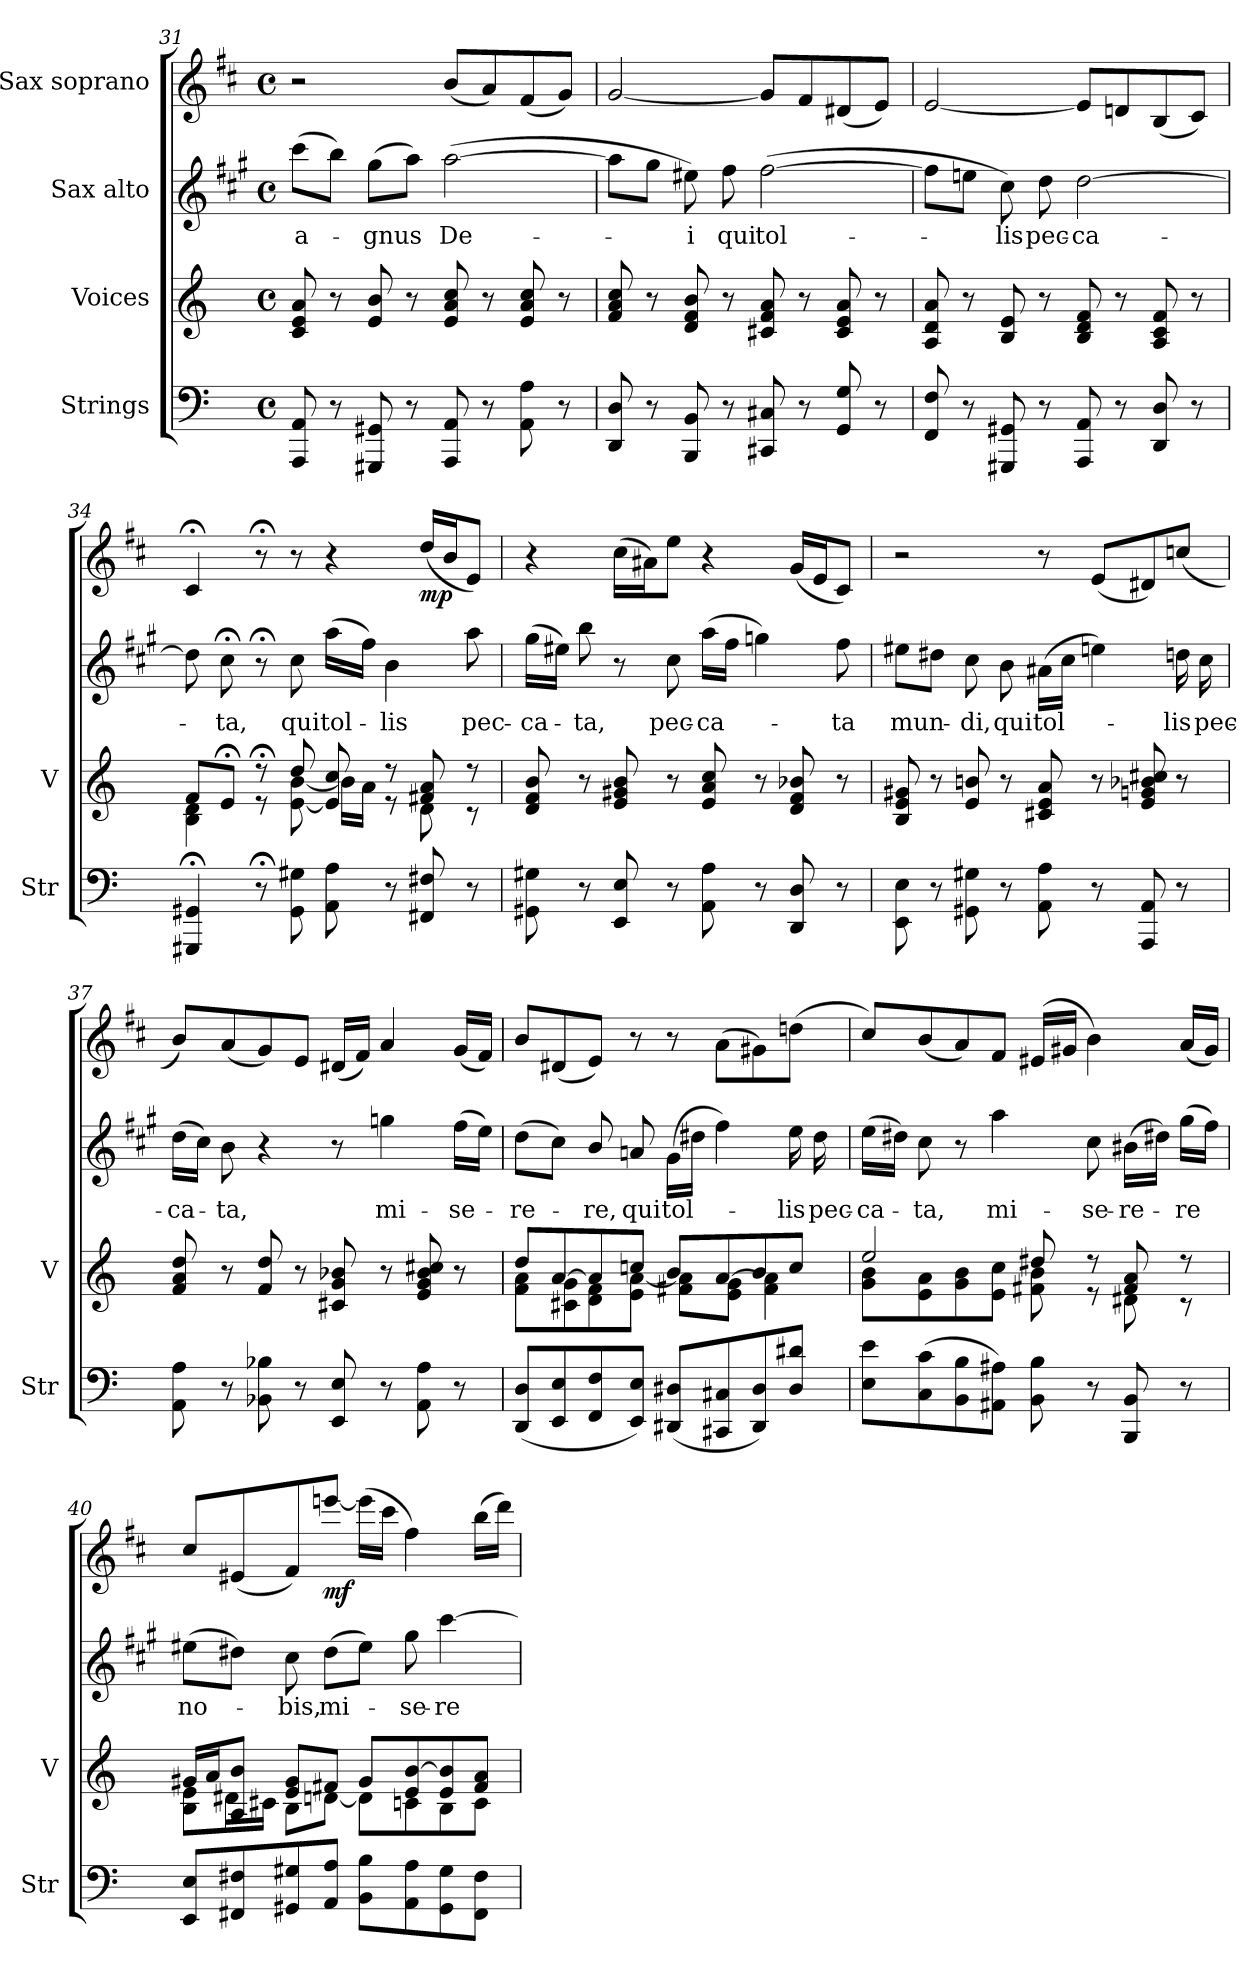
**kern	**kern	**kern	**text	**kern	**dynam
*part4	*part3	*part2	*part2	*part1	*part1
*staff4	*staff3	*staff2	*staff2	*staff1	*staff1
*I"Strings	*I"Voices	*I"Sax alto	*	*I"Sax soprano	*
*I'Str	*I'V	*	*	*	*
*clefF4	*clefG2	*clefG2	*	*clefG2	*
*	*	*ITrd5c9	*	*ITrd1c2	*
*k[]	*k[]	*k[]	*	*k[]	*
*M4/4	*M4/4	*M4/4	*	*M4/4	*
*met(c)	*met(c)	*met(c)	*	*met(c)	*
*MM35	*MM35	*MM35	*	*MM35	*
=31	=31	=31	=31	=31	=31
!	!	!	!LO:LY:b	!	!
8AAA/ 8AA/	8c/ 8e/ 8a/	(>8ee\L	a-	2r	.
8r	8r	8dd\J)	.	.	.
!	!	!	!LO:LY:b	!	!
8GGG#X/ 8GG#X/	8e/ 8b/	(>8b\L	-gnus	.	.
8r	8r	8cc\J)	.	.	.
!	!	!	!LO:LY:b	!	!
8AAA/ 8AA/	8e/ 8a/ 8cc/	(>[2cc\	De-	(<8a/L	.
8r	8r	.	.	8g/)	.
8AA\ 8A\	8e/ 8a/ 8cc/	.	.	(<8e/	.
8r	8r	.	.	8f/J)	.
=32	=32	=32	=32	=32	=32
8DD/ 8D/	8f/ 8a/ 8cc/	8cc\L]	.	[2f/	.
8r	8r	8b\J	.	.	.
!	!	!	!LO:LY:b	!	!
8BBB/ 8BB/	8d/ 8f/ 8b/	8g#X\)	-i	.	.
!	!	!	!LO:LY:b	!	!
8r	8r	8a\	qui	.	.
!	!	!	!LO:LY:b	!	!
8CC#X/ 8C#X/	8c#X/ 8f/ 8a/	(>[2a\	tol-	8f/L]	.
8r	8r	.	.	8e/	.
8GG/ 8G/	8c#/ 8e/ 8a/	.	.	(<8c#X/	.
8r	8r	.	.	8d/J)	.
!!LO:PB:g=z
=33	=33	=33	=33	=33	=33
8FF/ 8F/	8A/ 8d/ 8a/	8a\L]	.	[2d/	.
8r	8r	8gn\J	.	.	.
!	!	!	!LO:LY:b	!	!
8GGG#X/ 8GG#X/	8B/ 8e/	8e\)	lis	.	.
!	!	!	!LO:LY:b	!	!
8r	8r	8f\	pec-	.	.
*	*	*	*	*MM32	*
!	!	!	!LO:LY:b	!	!
8AAA/ 8AA/	8B/ 8d/ 8f/	[2f\	-ca-	8d/L]	.
8r	8r	.	.	8cn/	.
*	*	*	*	*MM30	*
8DD/ 8D/	8A/ 8c/ 8f/	.	.	(<8A/	.
*	*	*	*	*MM27	*
8r	8r	.	.	8B/J)	.
=34	=34	=34	=34	=34	=34
*	*	*	*	*MM25	*
*	*^	*	*	*	*
4GGG#X/; 4GG#X/;	8f/L	4B\ 4d\	8f\]	.	4B;/	.
!	!	!	!	!LO:LY:b	!	!
.	8e;</J	.	8e;<\	-ta,	.	.
*	*	*	*	*	*MM17	*
8r;	8r;<	8r	8r;<	.	8r;<	.
*	*	*	*	*	*MM35	*
!	!	!	!	!LO:LY:b	!	!
8GG#\ 8G#X\	8dd/	[8e\ [8b\	8e\	qui	8r	.
!	!	!	!	!LO:LY:b	!	!
8AA\ 8A\	8e/] 8cc/	16b\LL]	(>16cc\LL	tol-	4r	.
.	.	16a\JJ	16a\JJ)	.	.	.
!	!	!	!	!LO:LY:b	!	!
8r	8r	8r	4d\	-lis	.	.
!	!	!	!	!	!	!LO:DY:b
8FF#X/ 8F#X/	8f#X/ 8a/	8d\	.	.	(<16cc/LL	mp
.	.	.	.	.	16a/J	.
!	!	!	!	!LO:LY:b	!	!
8r	8r	8r	8cc\	pec-	8d/J)	.
=35	=35	=35	=35	=35	=35	=35
!	!	!	!	!LO:LY:b	!	!
*	*v	*v	*	*	*	*
8GG#X\ 8G#X\	8d/ 8f/ 8b/	(>16b\LL	-ca-	4r	.
.	.	16g#X\JJ)	.	.	.
!	!	!	!LO:LY:b	!	!
8r	8r	8dd\	-ta,	.	.
8EE/ 8E/	8e/ 8g#X/ 8b/	8r	.	(>16b\LL	.
.	.	.	.	16g#X\J)	.
!	!	!	!LO:LY:b	!	!
8r	8r	8e\	pec-	8dd\J	.
!	!	!	!LO:LY:b	!	!
8AA\ 8A\	8e/ 8a/ 8cc/	(>16cc\LL	-ca-	4r	.
.	.	16a\JJ	.	.	.
8r	8r	4b-X\)	.	.	.
8DD/ 8D/	8d/ 8f/ 8b-X/	.	.	(<16f/LL	.
.	.	.	.	16d/J	.
!	!	!	!LO:LY:b	!	!
8r	8r	8a\	-ta	8B/J)	.
!!LO:LB:g=z
=36	=36	=36	=36	=36	=36
!	!	!	!LO:LY:b	!	!
8EE\ 8E\	8B/ 8e/ 8g#X/	8g#X\L	mun-	2r	.
8r	8r	8f#X\J	.	.	.
!	!	!	!LO:LY:b	!	!
8GG#X\ 8G#X\	8e/ 8bn/	8e\	-di,	.	.
!	!	!	!LO:LY:b	!	!
8r	8r	8d\	qui	.	.
!	!	!	!LO:LY:b	!	!
8AA\ 8A\	8c#X/ 8e/ 8a/	(>16c#X\LL	tol-	8r	.
.	.	16e\JJ	.	.	.
8r	8r	4gn\)	.	(<8d/L	.
8AAA/ 8AA/	8e/ 8gn/ 8b-X/ 8cc#X/	.	.	8c#X/)	.
!	!	!	!LO:LY:b	!	!
8r	8r	16fn\	-lis	(<8b-X/J	.
!	!	!	!LO:LY:b	!	!
.	.	16e\	pec-	.	.
=37	=37	=37	=37	=37	=37
!	!	!	!LO:LY:b	!	!
8AA\ 8A\	8f/ 8a/ 8dd/	(>16f\LL	-ca-	8a/L)	.
.	.	16e\JJ)	.	.	.
!	!	!	!LO:LY:b	!	!
8r	8r	8d\	-ta,	(<8g/	.
8BB-X\ 8B-X\	8f/ 8dd/	4r	.	8f/)	.
8r	8r	.	.	8d/J	.
8EE/ 8E/	8c#X/ 8g/ 8b-X/	8r	.	(<16c#X/LL	.
.	.	.	.	16e/JJ)	.
!	!	!	!LO:LY:b	!	!
8r	8r	4b-X\	mi-	4g/	.
8AA\ 8A\	8e/ 8g/ 8b-/ 8cc#X/	.	.	.	.
!	!	!	!LO:LY:b	!	!
8r	8r	(>16a\LL	-se-	(<16f/LL	.
.	.	16g\JJ)	.	16e/JJ)	.
=38	=38	=38	=38	=38	=38
*	*^	*	*	*	*
!	!	!	!	!LO:LY:b	!	!
(<8DD/ 8D/L	8dd/L	8f\ 8a\L	(>8f\L	-re-	8a/L	.
8EE/ 8E/	[8a/	8c#X\ 8g\	8e\J)	.	(<8c#X/	.
!	!	!	!	!LO:LY:b	!	!
8FF/ 8F/	8a/]	8d\ 8f\	8d/	-re,	8d/J)	.
!	!	!	!	!LO:LY:b	!	!
8EE/ 8E/J)	8ccn/J	8e\ [8a\J	8cn/	qui	8r	.
!	!	!	!	!LO:LY:b	!	!
(<8DD#X/ 8D#X/L	8b/L	8f#X\ 8a\]L	(>16B\LL	tol-	8r	.
.	.	.	16f#X\JJ	.	.	.
8CC#X/ 8C#X/	[8a/	8e\ 8g\J	4a\)	.	(>8g\L	.
8DD#/ 8D#/)	8b/	4f#\ 4a\]	.	.	8f#X\)	.
!	!	!	!	!LO:LY:b	!	!
8D#/ 8d#X/J	8cc/J	.	16g\	-lis	(>8ccn\J	.
!	!	!	!	!LO:LY:b	!	!
.	.	.	16f#\	pec-	.	.
!!LO:LB:g=z
=39	=39	=39	=39	=39	=39	=39
!	!	!	!	!LO:LY:b	!	!
8E\ 8e\L	2ee/	8g\ 8b\L	(>16g\LL	-ca-	8b/L)	.
.	.	.	16f#X\JJ)	.	.	.
!	!	!	!	!LO:LY:b	!	!
(>8C\ 8c\	.	8e\ 8a\	8e\	-ta,	(<8a/	.
8BB\ 8B\	.	8g\ 8b\	8r	.	8g/)	.
!	!	!	!	!LO:LY:b	!	!
8AA#X\ 8A#X\J)	.	8e\ 8cc\J	4cc\	mi-	8e/J	.
8BB\ 8B\	8dd#X/	8f#X\ 8b\	.	.	(<16d#X/LL	.
.	.	.	.	.	16f#X/JJ	.
!	!	!	!	!LO:LY:b	!	!
8r	8r	8r	8e\	-se-	4a\)	.
!	!	!	!	!LO:LY:b	!	!
8BBB/ 8BB/	8f#/ 8a/	8d#X\	(>16d#X\LL	-re-	.	.
.	.	.	16f#X\JJ)	.	.	.
!	!	!	!	!LO:LY:b	!	!
8r	8r	8r	(>16b\LL	-re	(<16g/LL	.
.	.	.	16a\JJ)	.	16f#/JJ)	.
=40	=40	=40	=40	=40	=40	=40
!	!	!	!	!LO:LY:b	!	!
8EE/ 8E/L	16g#X/LL	8B\ 8e\L	(>8g#X\L	no-	8b/L	.
.	16a/J	.	.	.	.	.
8FF#X/ 8F#X/	8A/ 8b/J	16d#X\L	8f#X\J)	.	(<8d#X/	.
.	.	16c#X\JJ	.	.	.	.
!	!	!	!	!LO:LY:b	!	!
8GG#X/ 8G#X/	8e/ 8g#/L	8B\L	8e\	-bis,	8e/)	.
!	!	!	!	!LO:LY:b	!	!LO:DY:b
8AA/ 8A/J	8f#X/J	[8dn\J	(>8f#\L	mi-	[8dddn\J	mf
8BB\ 8B\L	8g#/L	8d\L]	8g#\J)	.	(>16ddd\LL]	.
.	.	.	.	.	16bb\JJ	.
!	!	!	!	!LO:LY:b	!	!
8AA\ 8A\	8e/ [8b/	8cn\	8b\	-se-	4ee\)	.
!	!	!	!	!LO:LY:b	!	!
8GG#\ 8G#\	8e/ 8b/]	8B\	[4ee\	-re-	.	.
8FF#\ 8F#\J	8f#/ 8a/J	8c\J	.	.	(>16aa\LL	.
.	.	.	.	.	16ccc\JJ)	.
*	*v	*v	*	*	*	*
=	=	=	=	=	=
*-	*-	*-	*-	*-	*-
